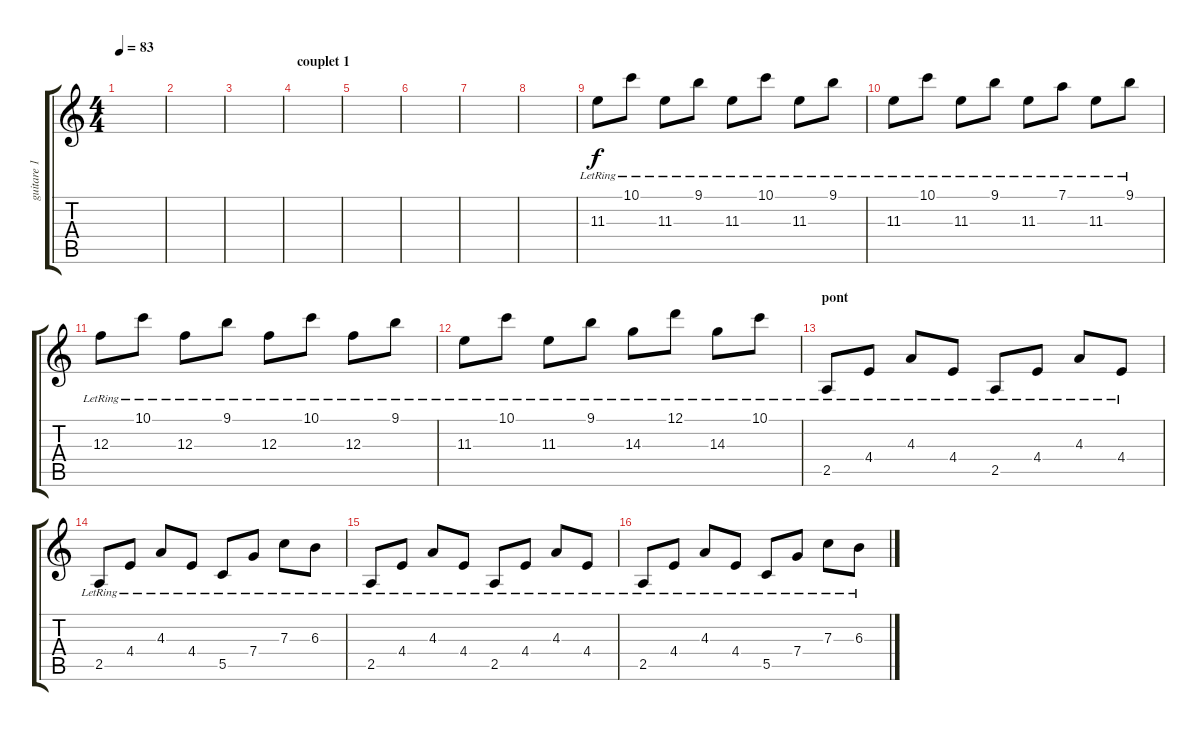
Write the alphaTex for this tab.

\track ("guitare 1" "guitare 1") {instrument acousticguitarsteel}
\staff {score tabs}
\tuning (D4 A3 F3 C3 G2 D2) {hide}
\ts (4 4)
\tempo 83
\clef g2
\ks c
|
|
|
\section ("" "couplet 1")
|
|
|
|
|
11.3{lr}.8 10.1{lr}.8 11.3{lr}.8 9.1{lr}.8 11.3{lr}.8 10.1{lr}.8 11.3{lr}.8 9.1{lr}.8 |
11.3{lr}.8 10.1{lr}.8 11.3{lr}.8 9.1{lr}.8 11.3{lr}.8 7.1{lr}.8 11.3{lr}.8 9.1{lr}.8 |
12.3{lr}.8 10.1{lr}.8 12.3{lr}.8 9.1{lr}.8 12.3{lr}.8 10.1{lr}.8 12.3{lr}.8 9.1{lr}.8 |
11.3{lr}.8 10.1{lr}.8 11.3{lr}.8 9.1{lr}.8 14.3{lr}.8 12.1{lr}.8 14.3{lr}.8 10.1{lr}.8 |
\section ("" "pont")
2.5{lr}.8{volume 7} 4.4{lr}.8 4.3{lr}.8 4.4{lr}.8 2.5{lr}.8 4.4{lr}.8 4.3{lr}.8 4.4{lr}.8 |
2.5{lr}.8 4.4{lr}.8 4.3{lr}.8 4.4{lr}.8 5.5{lr}.8 7.4{lr}.8 7.3{lr}.8 6.3{lr}.8 |
2.5{lr}.8 4.4{lr}.8 4.3{lr}.8 4.4{lr}.8 2.5{lr}.8 4.4{lr}.8 4.3{lr}.8 4.4{lr}.8 |
2.5{lr}.8 4.4{lr}.8 4.3{lr}.8 4.4{lr}.8 5.5{lr}.8 7.4{lr}.8 7.3{lr}.8 6.3{lr}.8
